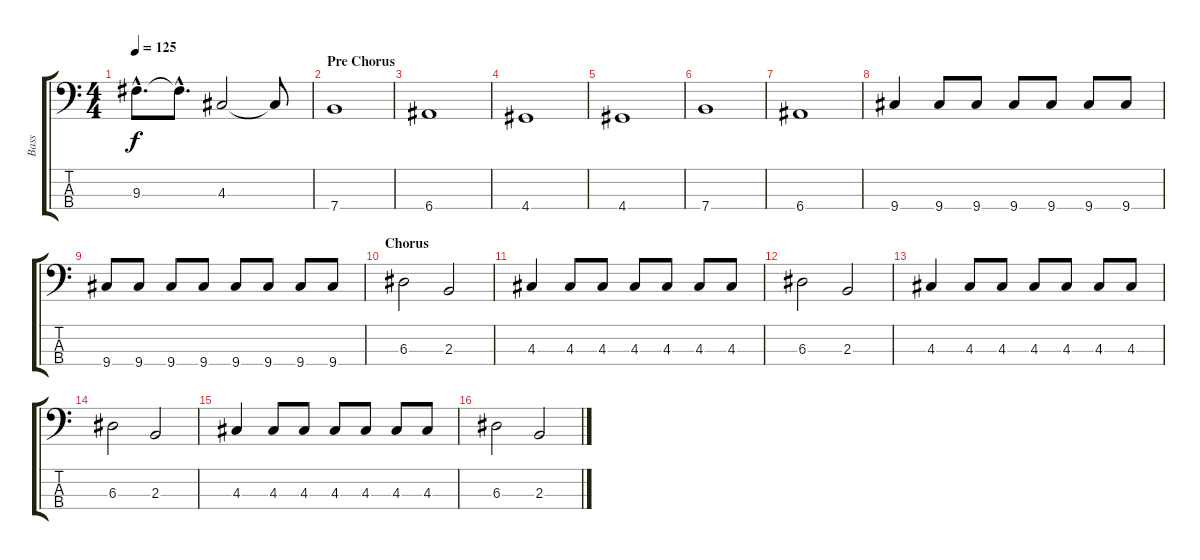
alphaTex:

\track ("Bass" "Bass") {instrument electricbassfinger}
\staff {score tabs}
\tuning (G2 D2 A1 E1) {hide}
\ts (4 4)
\tempo 125
\clef f4
\ks c
9.3{hac t}.8{d dy f} 9.3{hac t}.8{d} 4.3.2 4.3{t}.8 |
\section ("" "Pre Chorus")
7.4.1 |
6.4.1 |
4.4.1 |
4.4.1 |
7.4.1 |
6.4.1 |
9.4.4 9.4.8 9.4.8 9.4.8 9.4.8 9.4.8 9.4.8 |
9.4.8 9.4.8 9.4.8 9.4.8 9.4.8 9.4.8 9.4.8 9.4.8 |
\section ("" "Chorus")
6.3.2 2.3.2 |
4.3.4 4.3.8 4.3.8 4.3.8 4.3.8 4.3.8 4.3.8 |
6.3.2 2.3.2 |
4.3.4 4.3.8 4.3.8 4.3.8 4.3.8 4.3.8 4.3.8 |
6.3.2 2.3.2 |
4.3.4 4.3.8 4.3.8 4.3.8 4.3.8 4.3.8 4.3.8 |
6.3.2 2.3.2
